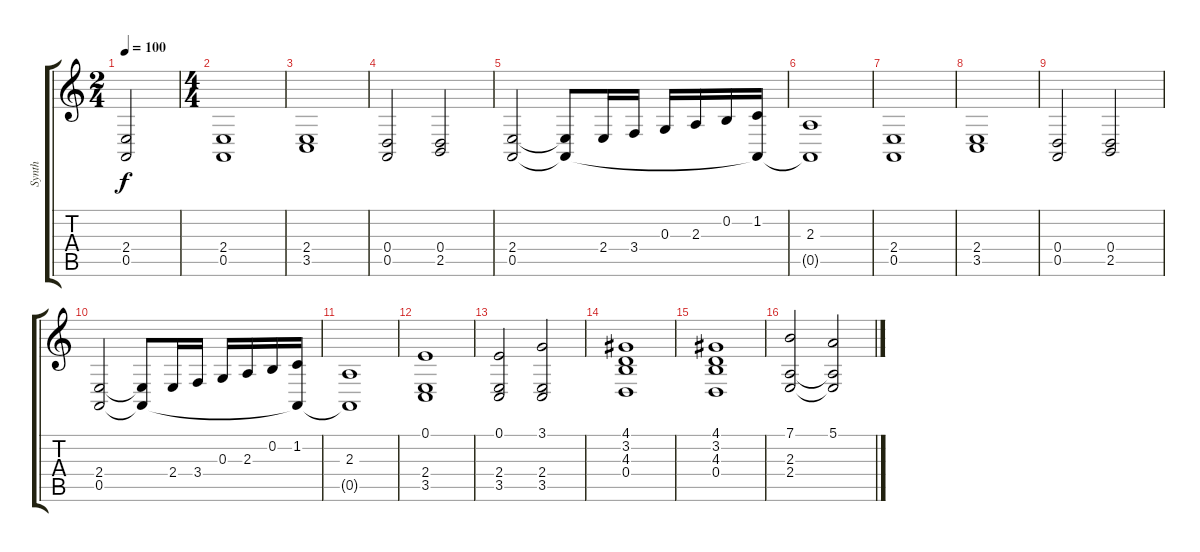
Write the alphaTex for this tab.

\track ("Synth" "Synth") {instrument lead2sawtooth}
\staff {score tabs}
\tuning (E4 B3 G3 D3 A2 E2) {hide}
\ts (2 4)
\tempo 100
\clef g2
\ks c
(2.4{t} 0.5{t}).2{dy f} |
\ts (4 4)
(2.4 0.5).1 |
(2.4 3.5).1 |
(0.4 0.5).2 (0.4 2.5).2 |
(2.4 0.5).2 (2.4{t} 0.5{t}).8 2.4.16 3.4.16 0.3.16 2.3.16 0.2.16 (1.2 0.5{t}).16 |
(2.3 0.5{t}).1 |
(2.4 0.5).1 |
(2.4 3.5).1 |
(0.4 0.5).2 (0.4 2.5).2 |
(2.4 0.5).2 (2.4{t} 0.5{t}).8 2.4.16 3.4.16 0.3.16 2.3.16 0.2.16 (1.2 0.5{t}).16 |
(2.3 0.5{t}).1 |
(0.1 2.4 3.5).1 |
(0.1 2.4 3.5).2 (3.1 2.4 3.5).2 |
(4.1 3.2 4.3 0.4).1 |
(4.1 3.2 4.3 0.4).1 |
(7.1 2.3 2.4).2 (5.1 2.3{t} 2.4{t}).2
